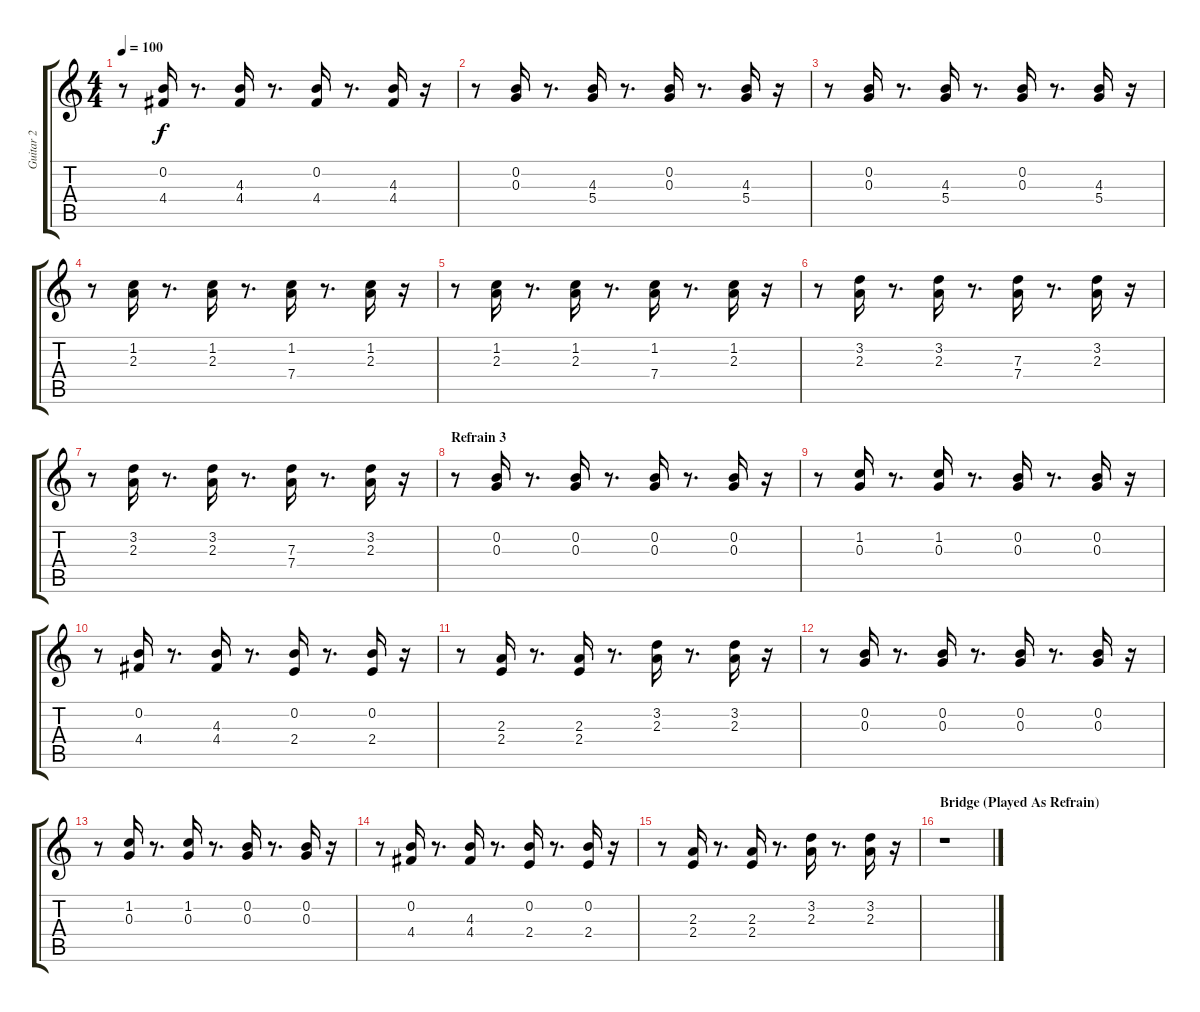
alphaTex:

\track ("Guitar 2" "Guitar 2") {instrument overdrivenguitar}
\staff {score tabs}
\tuning (E4 B3 G3 D3 A2 E2) {hide}
\ts (4 4)
\tempo 100
\clef g2
\ks c
r.8{dy f} (0.2 4.4).16 r.8{d} (4.3 4.4).16 r.8{d} (0.2 4.4).16 r.8{d} (4.3 4.4).16 r.16 |
r.8 (0.2 0.3).16 r.8{d} (4.3 5.4).16 r.8{d} (0.2 0.3).16 r.8{d} (4.3 5.4).16 r.16 |
r.8 (0.2 0.3).16 r.8{d} (4.3 5.4).16 r.8{d} (0.2 0.3).16 r.8{d} (4.3 5.4).16 r.16 |
r.8 (1.2 2.3).16 r.8{d} (1.2 2.3).16 r.8{d} (1.2 7.4).16 r.8{d} (1.2 2.3).16 r.16 |
r.8 (1.2 2.3).16 r.8{d} (1.2 2.3).16 r.8{d} (1.2 7.4).16 r.8{d} (1.2 2.3).16 r.16 |
r.8 (3.2 2.3).16 r.8{d} (3.2 2.3).16 r.8{d} (7.3 7.4).16 r.8{d} (3.2 2.3).16 r.16 |
r.8 (3.2 2.3).16 r.8{d} (3.2 2.3).16 r.8{d} (7.3 7.4).16 r.8{d} (3.2 2.3).16 r.16 |
\section ("" "Refrain 3")
r.8 (0.2 0.3).16 r.8{d} (0.2 0.3).16 r.8{d} (0.2 0.3).16 r.8{d} (0.2 0.3).16 r.16 |
r.8 (1.2 0.3).16 r.8{d} (1.2 0.3).16 r.8{d} (0.2 0.3).16 r.8{d} (0.2 0.3).16 r.16 |
r.8 (0.2 4.4).16 r.8{d} (4.3 4.4).16 r.8{d} (0.2 2.4).16 r.8{d} (0.2 2.4).16 r.16 |
r.8 (2.3 2.4).16 r.8{d} (2.3 2.4).16 r.8{d} (3.2 2.3).16 r.8{d} (3.2 2.3).16 r.16 |
r.8 (0.2 0.3).16 r.8{d} (0.2 0.3).16 r.8{d} (0.2 0.3).16 r.8{d} (0.2 0.3).16 r.16 |
r.8 (1.2 0.3).16 r.8{d} (1.2 0.3).16 r.8{d} (0.2 0.3).16 r.8{d} (0.2 0.3).16 r.16 |
r.8 (0.2 4.4).16 r.8{d} (4.3 4.4).16 r.8{d} (0.2 2.4).16 r.8{d} (0.2 2.4).16 r.16 |
r.8 (2.3 2.4).16 r.8{d} (2.3 2.4).16 r.8{d} (3.2 2.3).16 r.8{d} (3.2 2.3).16 r.16 |
\section ("" "Bridge (Played As Refrain)")
r.1
